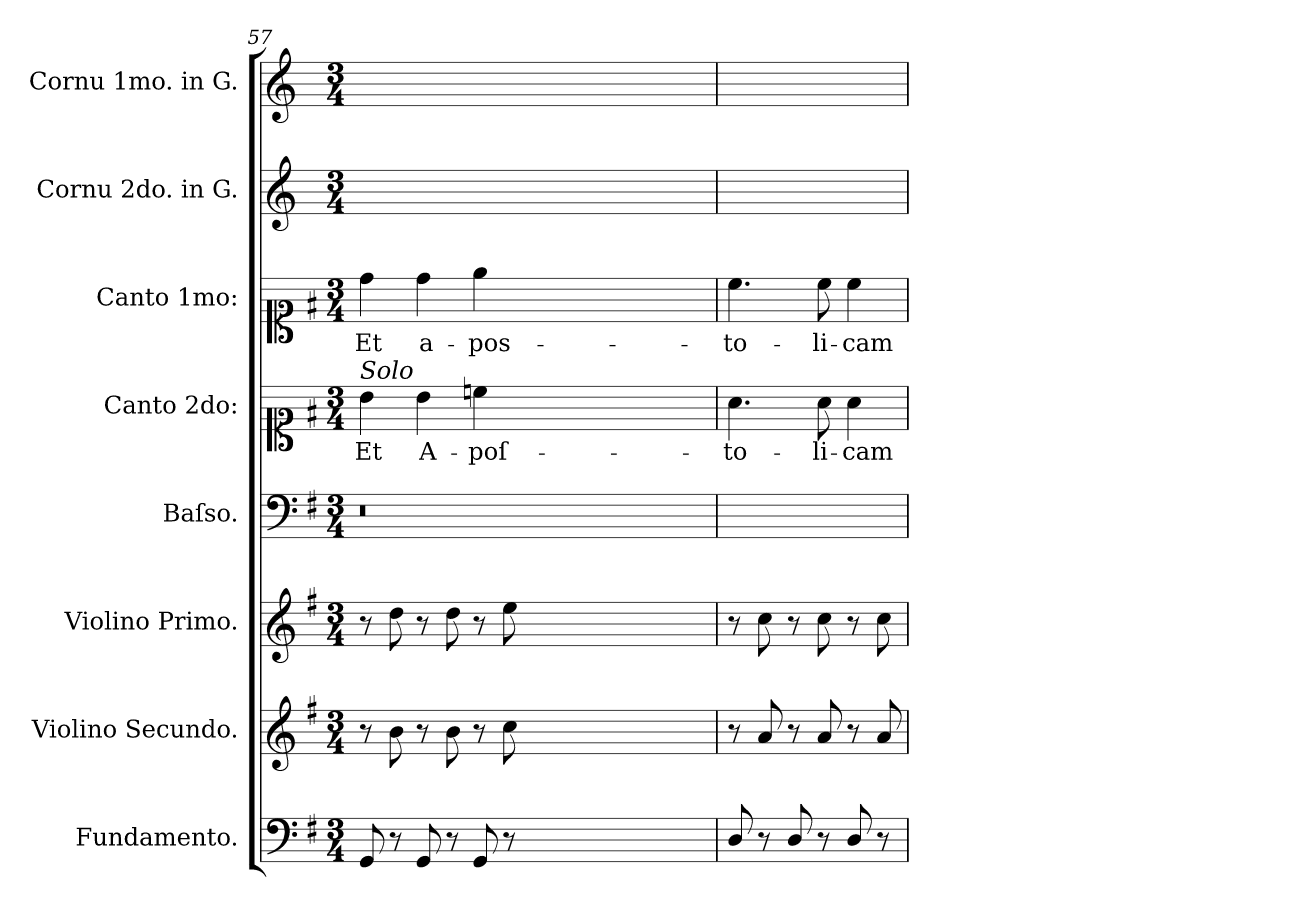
**kern	**kern	**kern	**kern	**kern	**text	**kern	**text	**kern	**kern
*part8	*part7	*part6	*part5	*part4	*part4	*part3	*part3	*part2	*part1
*staff8	*staff7	*staff6	*staff5	*staff4	*staff4	*staff3	*staff3	*staff2	*staff1
*I"Fundamento.	*I"Violino Secundo.	*I"Violino Primo.	*I"Baſso.	*I"Canto 2do:	*	*I"Canto 1mo:	*	*I"Cornu 2do. in G.	*I"Cornu 1mo. in G.
*	*I'vl 2	*I'vl 1	*I'B	*	*	*	*	*I'cor 2 in G	*I'cor 1 in G
*clefF4	*clefG2	*clefG2	*clefF4	*clefC1	*	*clefC1	*	*clefG2	*clefG2
*	*	*	*	*	*	*	*	*ITrd3c5	*ITrd3c5
*k[f#]	*k[f#]	*k[f#]	*k[f#]	*k[f#]	*	*k[f#]	*	*k[f#]	*k[f#]
*G:	*G:	*G:	*G:	*G:	*	*G:	*	*G:	*G:
*M3/4	*M3/4	*M3/4	*M3/4	*M3/4	*	*M3/4	*	*M3/4	*M3/4
=57	=57	=57	=57	=57	=57	=57	=57	=57	=57
!	!	!	!	!LO:TX:a:i:t=Solo	!	!	!	!	!
8GG/	8r	8r	0.r	4b\	Et	4dd\	Et	0.ryy	0.ryy
8r	8b\	8dd\	.	.	.	.	.	.	.
8GG/	8r	8r	.	4b\	A-	4dd\	a-	.	.
8r	8b\	8dd\	.	.	.	.	.	.	.
8GG/	8r	8r	.	4ccn\	-poſ-	4ee\	-pos-	.	.
8r	8cc\	8ee\	.	.	.	.	.	.	.
0ryy	0ryy	0ryy	.	0ryy	.	0ryy	.	.	.
4ryy	4ryy	4ryy	.	4ryy	.	4ryy	.	.	.
=58	=58	=58	=58	=58	=58	=58	=58	=58	=58
8D/	8r	8r	2.ryy	4.a\	-to-	4.cc\	-to-	2.ryy	2.ryy
8r	8a/	8cc\	.	.	.	.	.	.	.
8D/	8r	8r	.	.	.	.	.	.	.
8r	8a/	8cc\	.	8a\	-li-	8cc\	-li-	.	.
8D/	8r	8r	.	4a\	-cam	4cc\	-cam	.	.
8r	8a/	8cc\	.	.	.	.	.	.	.
=	=	=	=	=	=	=	=	=	=
*-	*-	*-	*-	*-	*-	*-	*-	*-	*-
